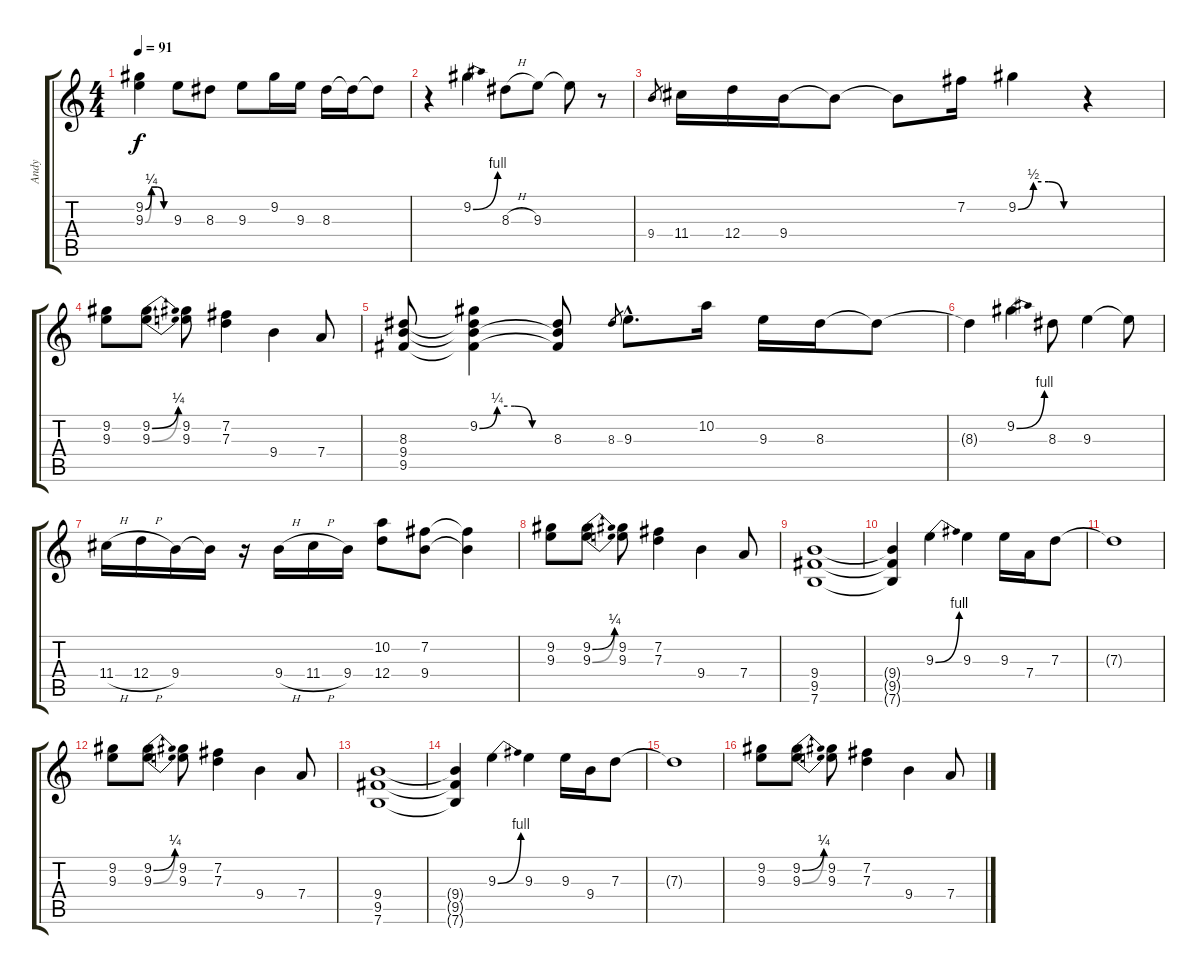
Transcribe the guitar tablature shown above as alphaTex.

\track ("Andy" "Andy") {instrument distortionguitar}
\staff {score tabs}
\tuning (E4 B3 G3 D3 A2 E2) {hide}
\ts (4 4)
\tempo 91
\clef g2
\ks c
(9.2{be (custom 0 0 15 1 30 1 45 0 60 0)} 9.3{be (custom 0 0 15 1 30 1 45 0 60 0)}).4{dy f balance 1} 9.3.8 8.3.8 9.3.8 9.2.16 9.3.16 8.3.16{volume 2} 8.3{t}.16 8.3{t}.8 |
r.4{volume 16 balance 16} 9.2{be (bend 0 0 60 4)}.4 8.3{h}.8 9.3.8 9.3{t}.8{balance 0} r.8 |
9.4.8{gr} 11.4.16{volume 16} 12.4.16 9.4.16 9.4{t}.8 9.4{t}.8 7.2.16{volume 16 balance 16} 9.2{be (custom 0 0 15 2 30 2 45 0 60 0)}.4 r.4 |
(9.2 9.3).8 (9.2{be (bend 0 0 60 1)} 9.3{be (bend 0 0 60 1)}).8 (9.2 9.3).8 (7.2 7.3).4 9.4.4 7.4.8 |
(8.3 9.4 9.5).8{balance 0} (9.2{be (custom 0 0 15 1 30 1 45 0 60 0)} 8.3{t} 9.4{t} 9.5{t}).4 (8.3 9.4{t} 9.5{t}).8{balance 15} 8.3.8{gr} 9.3{hac}.8{d} 10.2.16 9.3.16 8.3.16 8.3{t}.8 |
8.3{t}.4{balance 0} 9.2{be (bend 0 0 60 4)}.4 8.3.8{volume 12 balance 14} 9.3.4 9.3{t}.8 |
11.4{h}.16{volume 16 balance 0} 12.4{h}.16 9.4.16 9.4{t}.16 r.16 9.4{h}.16 11.4{h}.16 9.4.16 (10.2 12.4).8 (7.2 9.4).8 (7.2{t} 9.4{t}).4{volume 16 balance 15} |
(9.2 9.3).8 (9.2{be (bend 0 0 60 1)} 9.3{be (bend 0 0 60 1)}).8 (9.2 9.3).8 (7.2 7.3).4 9.4.4 7.4.8 |
(9.4 9.5 7.6).1 |
(9.4{t} 9.5{t} 7.6{t}).4 9.3{be (bend 0 0 60 4)}.4{volume 16} 9.3.4 9.3.16 7.4.16 7.3.8 |
7.3{t}.1{volume 2 balance 15} |
(9.2 9.3).8{volume 16} (9.2{be (bend 0 0 60 1)} 9.3{be (bend 0 0 60 1)}).8 (9.2 9.3).8 (7.2 7.3).4 9.4.4 7.4.8 |
(9.4 9.5 7.6).1{volume 10} |
(9.4{t} 9.5{t} 7.6{t}).4 9.3{be (bend 0 0 60 4)}.4{volume 14} 9.3.4 9.3.16 9.4.16 7.3.8 |
7.3{t}.1{volume 16} |
(9.2 9.3).8{volume 16} (9.2{be (bend 0 0 60 1)} 9.3{be (bend 0 0 60 1)}).8 (9.2 9.3).8 (7.2 7.3).4 9.4.4 7.4.8
